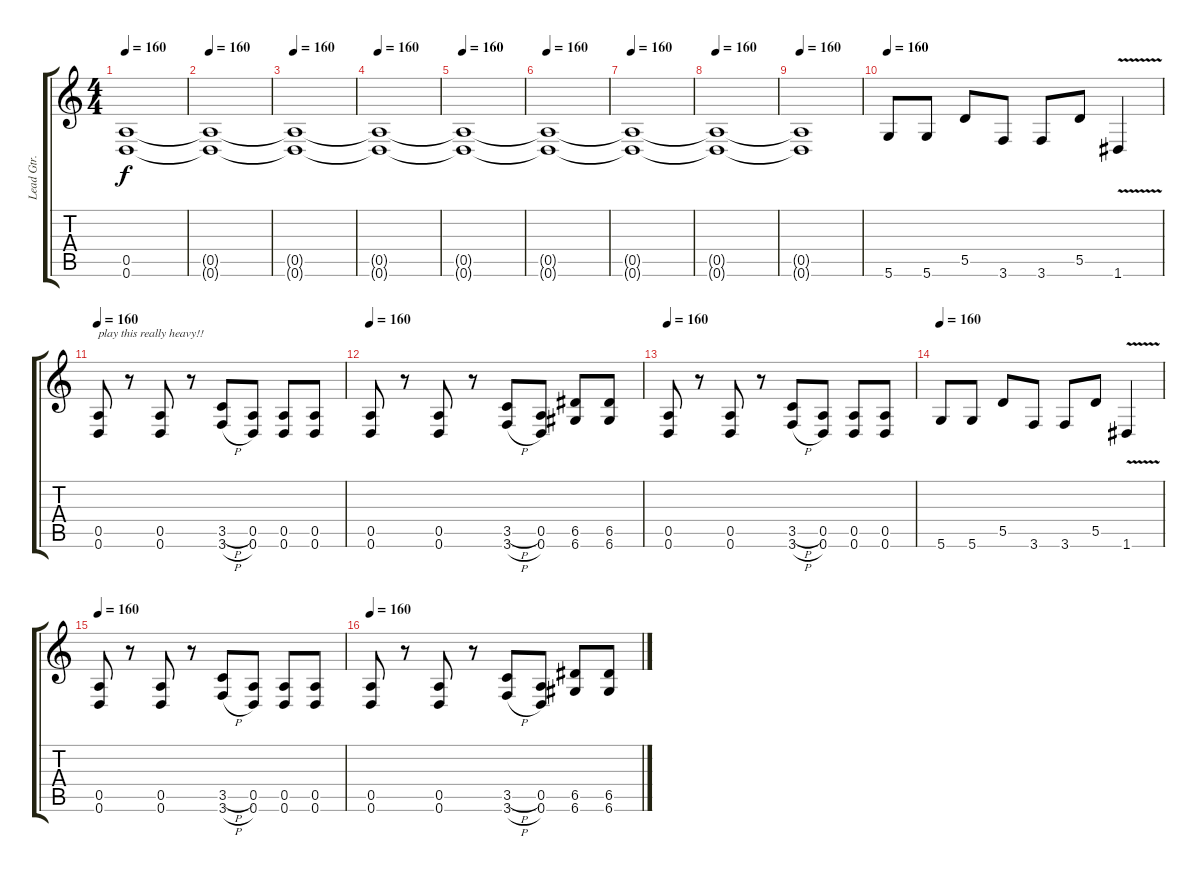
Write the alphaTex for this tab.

\track ("Lead Gtr. (T. Kielinen)" "Lead Gtr. ") {instrument distortionguitar}
\staff {score tabs}
\tuning (E4 B3 G3 D3 A2 D2) {hide}
\ts (4 4)
\tempo 160
\clef g2
\ks c
(0.5{t} 0.6{t}).1{dy f} |
\tempo 160
(0.5{t} 0.6{t}).1 |
\tempo 160
(0.5{t} 0.6{t}).1 |
\tempo 160
(0.5{t} 0.6{t}).1 |
\tempo 160
(0.5{t} 0.6{t}).1 |
\tempo 160
(0.5{t} 0.6{t}).1 |
\tempo 160
(0.5{t} 0.6{t}).1 |
\tempo 160
(0.5{t} 0.6{t}).1 |
\tempo 160
(0.5{t} 0.6{t}).1 |
\tempo 160
5.6.8 5.6.8 5.5.8 3.6.8 3.6.8 5.5.8 1.6{v}.4 |
\tempo 160
(0.5 0.6).8{txt "play this really heavy!!"} r.8 (0.5 0.6).8 r.8 (3.5{h} 3.6{h}).8 (0.5 0.6).8 (0.5 0.6).8 (0.5 0.6).8 |
\tempo 160
(0.5 0.6).8 r.8 (0.5 0.6).8 r.8 (3.5{h} 3.6{h}).8 (0.5 0.6).8 (6.5 6.6).8 (6.5 6.6).8 |
\tempo 160
(0.5 0.6).8 r.8 (0.5 0.6).8 r.8 (3.5{h} 3.6{h}).8 (0.5 0.6).8 (0.5 0.6).8 (0.5 0.6).8 |
\tempo 160
5.6.8 5.6.8 5.5.8 3.6.8 3.6.8 5.5.8 1.6{v}.4 |
\tempo 160
(0.5 0.6).8 r.8 (0.5 0.6).8 r.8 (3.5{h} 3.6{h}).8 (0.5 0.6).8 (0.5 0.6).8 (0.5 0.6).8 |
\tempo 160
(0.5 0.6).8 r.8 (0.5 0.6).8 r.8 (3.5{h} 3.6{h}).8 (0.5 0.6).8 (6.5 6.6).8 (6.5 6.6).8
